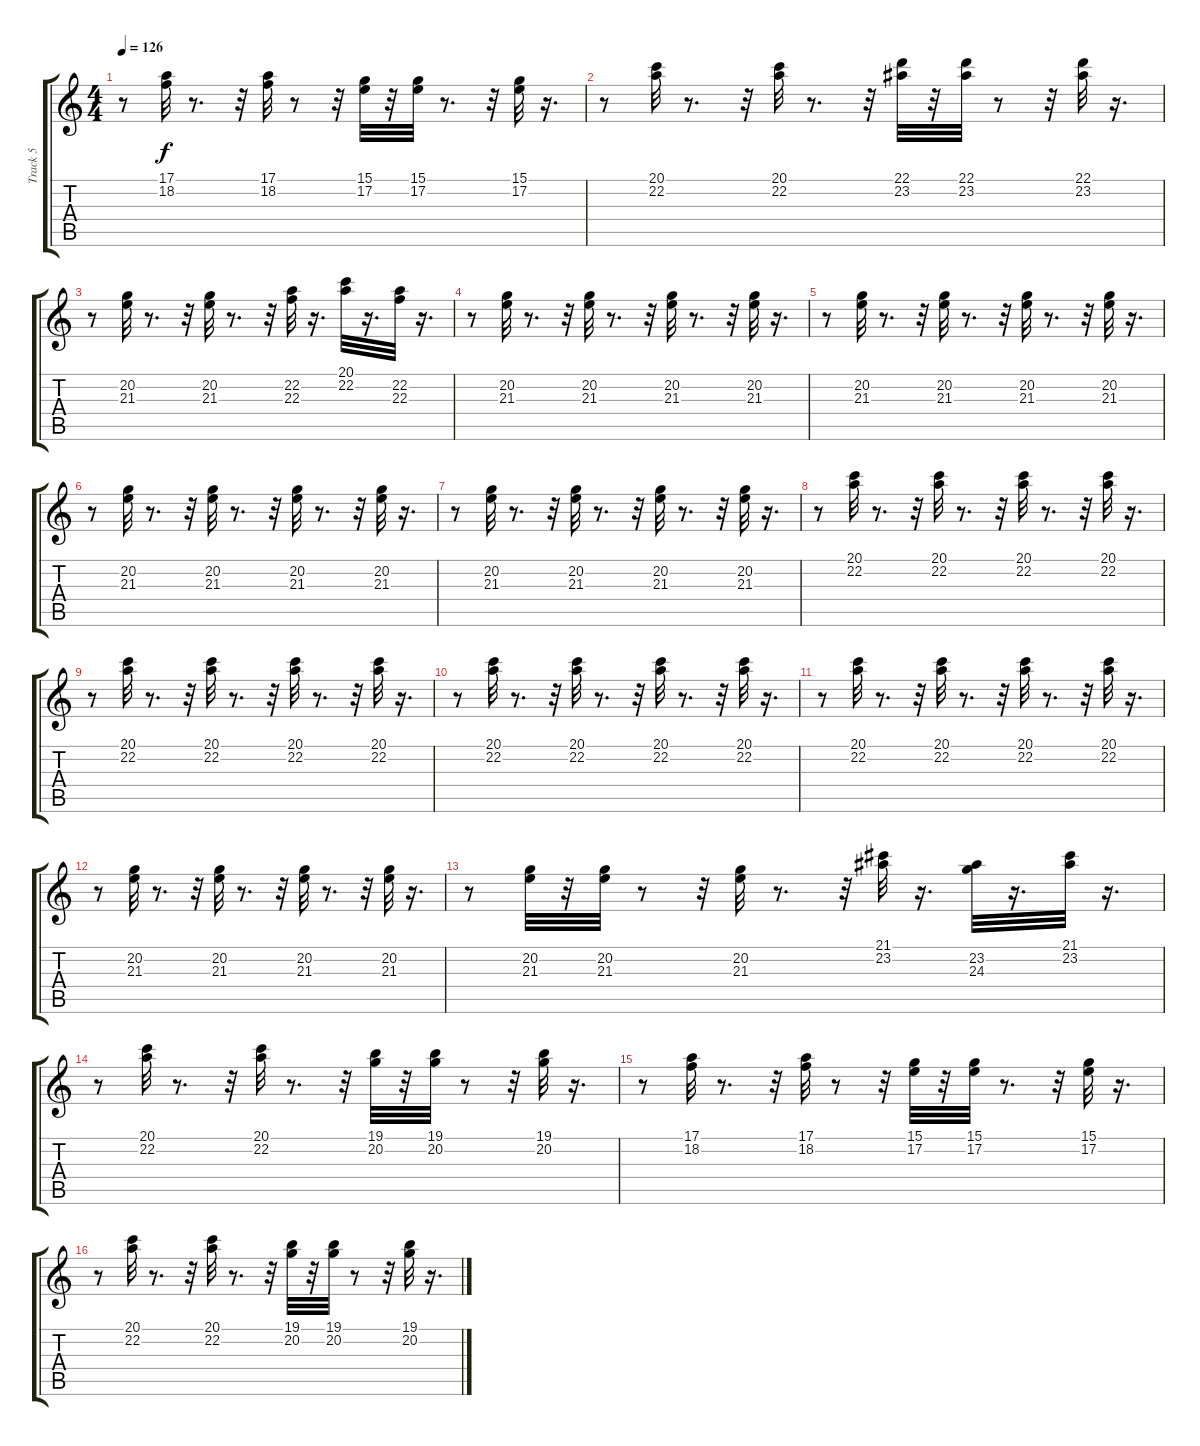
\track ("Track 5" "Track 5") {instrument marimba}
\staff {score tabs}
\tuning (E4 B3 G3 D3 A2 E2) {hide}
\ts (4 4)
\tempo 126
\clef g2
\ks c
r.8{dy f} (17.1 18.2).32 r.8{d} r.32 (17.1 18.2).32 r.8 r.32 (15.1 17.2).32 r.32 (15.1 17.2).32 r.8{d} r.32 (15.1 17.2).32 r.16{d} |
r.8 (20.1 22.2).32 r.8{d} r.32 (20.1 22.2).32 r.8{d} r.32 (22.1 23.2).32 r.32 (22.1 23.2).32 r.8 r.32 (22.1 23.2).32 r.16{d} |
r.8 (20.2 21.3).32 r.8{d} r.32 (20.2 21.3).32 r.8{d} r.32 (22.2 22.3).32 r.16{d} (20.1 22.2).32 r.16{d} (22.2 22.3).32 r.16{d} |
r.8 (20.2 21.3).32 r.8{d} r.32 (20.2 21.3).32 r.8{d} r.32 (20.2 21.3).32 r.8{d} r.32 (20.2 21.3).32 r.16{d} |
r.8 (20.2 21.3).32 r.8{d} r.32 (20.2 21.3).32 r.8{d} r.32 (20.2 21.3).32 r.8{d} r.32 (20.2 21.3).32 r.16{d} |
r.8 (20.2 21.3).32 r.8{d} r.32 (20.2 21.3).32 r.8{d} r.32 (20.2 21.3).32 r.8{d} r.32 (20.2 21.3).32 r.16{d} |
r.8 (20.2 21.3).32 r.8{d} r.32 (20.2 21.3).32 r.8{d} r.32 (20.2 21.3).32 r.8{d} r.32 (20.2 21.3).32 r.16{d} |
r.8 (20.1 22.2).32 r.8{d} r.32 (20.1 22.2).32 r.8{d} r.32 (20.1 22.2).32 r.8{d} r.32 (20.1 22.2).32 r.16{d} |
r.8 (20.1 22.2).32 r.8{d} r.32 (20.1 22.2).32 r.8{d} r.32 (20.1 22.2).32 r.8{d} r.32 (20.1 22.2).32 r.16{d} |
r.8 (20.1 22.2).32 r.8{d} r.32 (20.1 22.2).32 r.8{d} r.32 (20.1 22.2).32 r.8{d} r.32 (20.1 22.2).32 r.16{d} |
r.8 (20.1 22.2).32 r.8{d} r.32 (20.1 22.2).32 r.8{d} r.32 (20.1 22.2).32 r.8{d} r.32 (20.1 22.2).32 r.16{d} |
r.8 (20.2 21.3).32 r.8{d} r.32 (20.2 21.3).32 r.8{d} r.32 (20.2 21.3).32 r.8{d} r.32 (20.2 21.3).32 r.16{d} |
r.8 (20.2 21.3).32 r.32 (20.2 21.3).32 r.8 r.32 (20.2 21.3).32 r.8{d} r.32 (21.1 23.2).32 r.16{d} (23.2 24.3).32 r.16{d} (21.1 23.2).32 r.16{d} |
r.8 (20.1 22.2).32 r.8{d} r.32 (20.1 22.2).32 r.8{d} r.32 (19.1 20.2).32 r.32 (19.1 20.2).32 r.8 r.32 (19.1 20.2).32 r.16{d} |
r.8 (17.1 18.2).32 r.8{d} r.32 (17.1 18.2).32 r.8 r.32 (15.1 17.2).32 r.32 (15.1 17.2).32 r.8{d} r.32 (15.1 17.2).32 r.16{d} |
r.8 (20.1 22.2).32 r.8{d} r.32 (20.1 22.2).32 r.8{d} r.32 (19.1 20.2).32 r.32 (19.1 20.2).32 r.8 r.32 (19.1 20.2).32 r.16{d}
